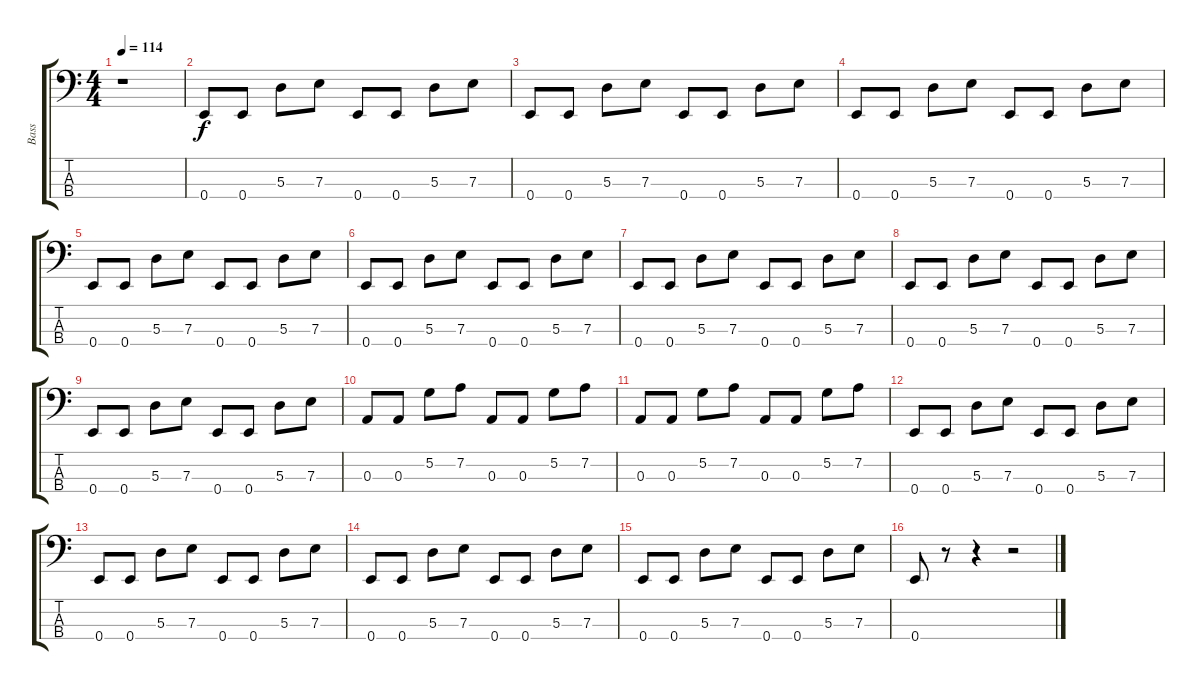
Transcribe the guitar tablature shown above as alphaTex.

\track ("Bass" "Bass") {instrument electricbassfinger}
\staff {score tabs}
\tuning (G2 D2 A1 E1) {hide}
\ts (4 4)
\tempo 114
\clef f4
\ks c
r.1{dy f} |
0.4.8 0.4.8 5.3.8 7.3.8 0.4.8 0.4.8 5.3.8 7.3.8 |
0.4.8 0.4.8 5.3.8 7.3.8 0.4.8 0.4.8 5.3.8 7.3.8 |
0.4.8 0.4.8 5.3.8 7.3.8 0.4.8 0.4.8 5.3.8 7.3.8 |
0.4.8 0.4.8 5.3.8 7.3.8 0.4.8 0.4.8 5.3.8 7.3.8 |
0.4.8 0.4.8 5.3.8 7.3.8 0.4.8 0.4.8 5.3.8 7.3.8 |
0.4.8 0.4.8 5.3.8 7.3.8 0.4.8 0.4.8 5.3.8 7.3.8 |
0.4.8 0.4.8 5.3.8 7.3.8 0.4.8 0.4.8 5.3.8 7.3.8 |
0.4.8 0.4.8 5.3.8 7.3.8 0.4.8 0.4.8 5.3.8 7.3.8 |
0.3.8 0.3.8 5.2.8 7.2.8 0.3.8 0.3.8 5.2.8 7.2.8 |
0.3.8 0.3.8 5.2.8 7.2.8 0.3.8 0.3.8 5.2.8 7.2.8 |
0.4.8 0.4.8 5.3.8 7.3.8 0.4.8 0.4.8 5.3.8 7.3.8 |
0.4.8 0.4.8 5.3.8 7.3.8 0.4.8 0.4.8 5.3.8 7.3.8 |
0.4.8 0.4.8 5.3.8 7.3.8 0.4.8 0.4.8 5.3.8 7.3.8 |
0.4.8 0.4.8 5.3.8 7.3.8 0.4.8 0.4.8 5.3.8 7.3.8 |
0.4.8 r.8 r.4 r.2
